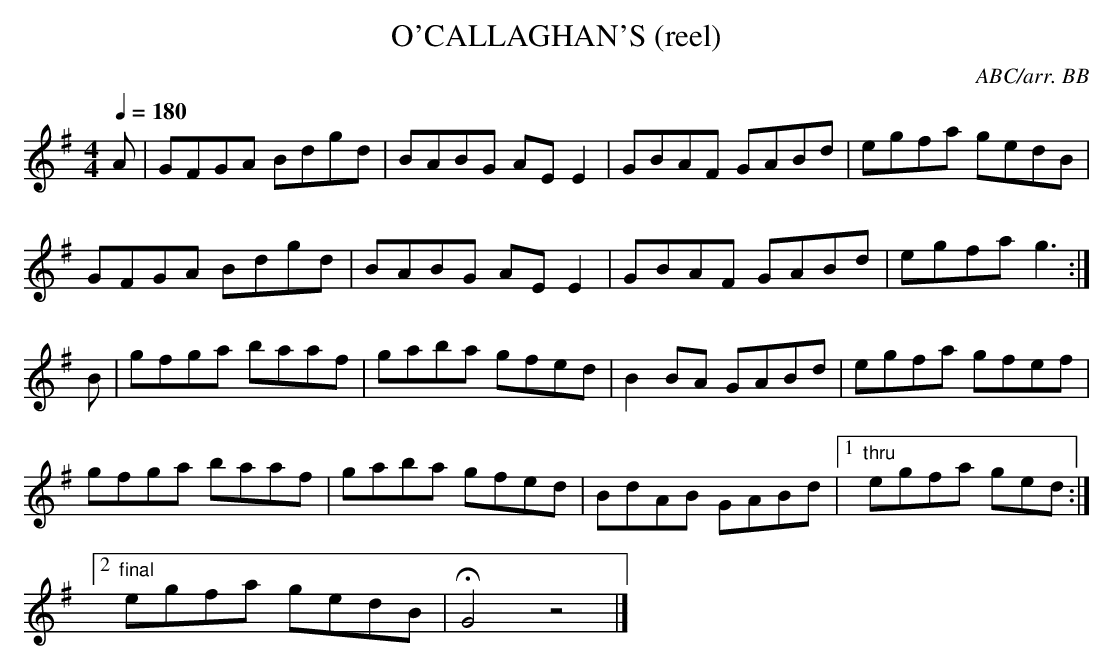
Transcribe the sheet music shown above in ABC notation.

X:1
T:O'CALLAGHAN'S (reel)
C:ABC/arr. BB
L:1/8
M:4/4
Q:1/4=180
K:G
A|GFGA Bdgd|BABG AE E2|GBAF GABd|egfa gedB|
GFGA Bdgd|BABG AE E2|GBAF GABd|egfa g3 :|
B|gfga baaf|gaba gfed|B2 BA GABd|egfa gfef|
gfga baaf|gaba gfed|BdAB GABd|1 "thru" egfa ged :|
[2 "final" egfa gedB|HG4z4|]
